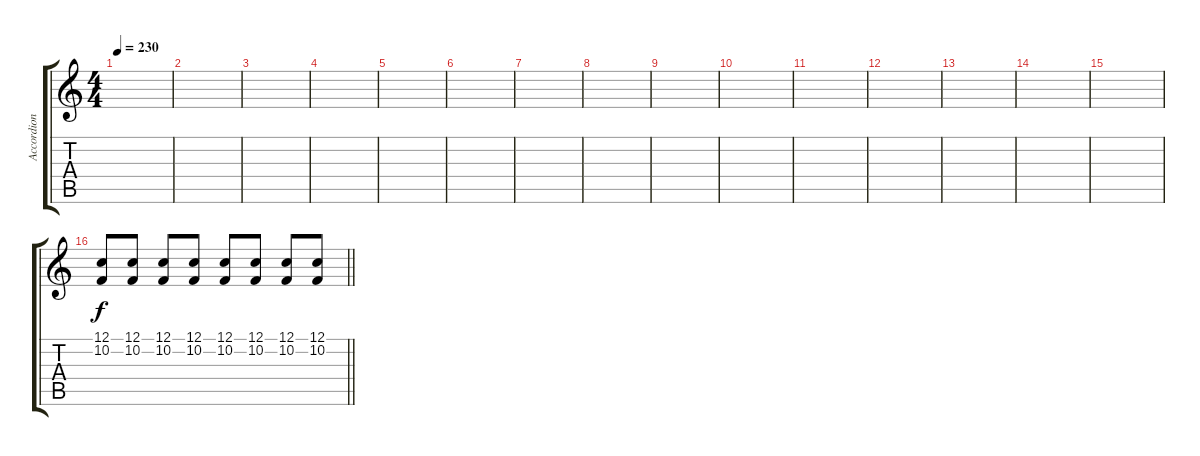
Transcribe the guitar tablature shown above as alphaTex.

\track ("Accordion" "Accordion") {instrument accordion}
\staff {score tabs}
\tuning (C4 G3 Eb3 Bb2 F2 C2) {hide}
\ts (4 4)
\tempo 230
\clef g2
\ks c
|
|
|
|
|
|
|
|
|
|
|
|
|
|
|
\barLineRight lightlight
(12.1 10.2).8 (12.1 10.2).8 (12.1 10.2).8 (12.1 10.2).8 (12.1 10.2).8 (12.1 10.2).8 (12.1 10.2).8 (12.1 10.2).8
